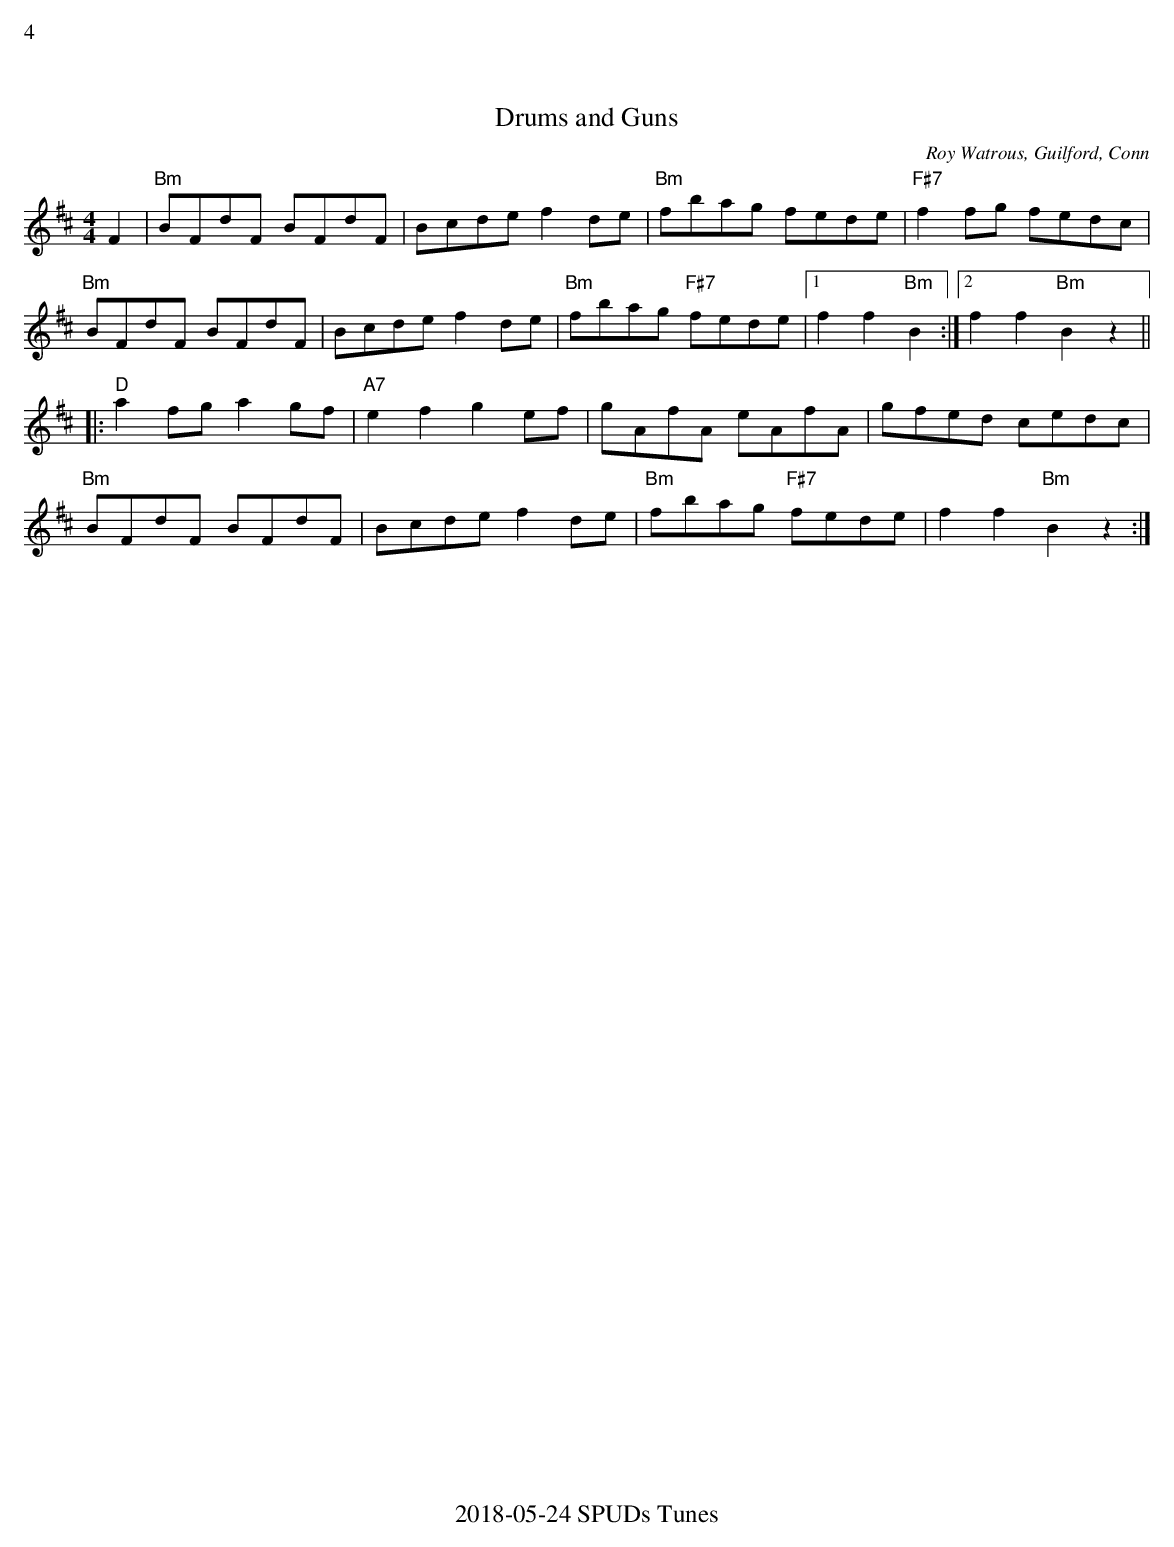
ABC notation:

X:1
%%text 4
T:Drums and Guns
C:Roy Watrous, Guilford, Conn
M:4/4
K:Bm
F2 |"Bm" BFdF BFdF |Bcde f2de | "Bm" fbag fede | "F#7"f2fg fedc |
"Bm" BFdF BFdF |Bcde f2de | "Bm" fbag "F#7"fede |1f2f2 "Bm"B2  :|2f2f2"Bm" B2 z2||
|:"D"a2fg a2gf | "A7"e2f2 g2ef|gAfA eAfA| gfed cedc|
"Bm" BFdF BFdF |Bcde f2 de | "Bm" fbag "F#7"fede | f2f2 "Bm"B2 z2 :|
